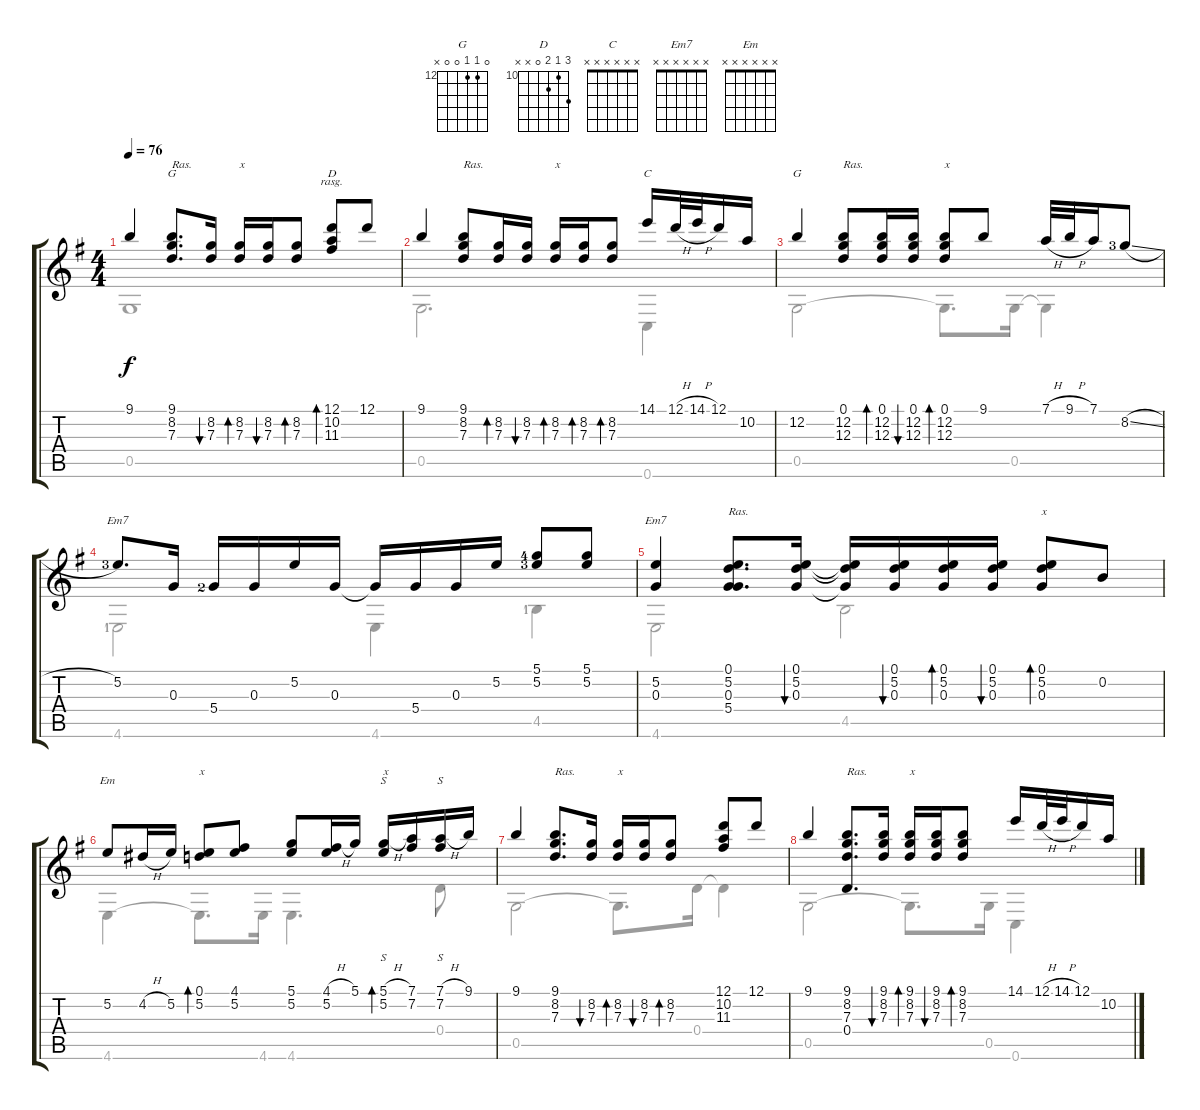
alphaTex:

\track "" {instrument acousticguitarsteel}
\staff {score tabs}
\tuning (D4 B3 G3 D3 G2 C2) {hide}
\chord ("G" 9 8 7 0 0 x) {firstfret 7}
\chord ("D" 12 10 11 0 x x) {firstfret 10}
\chord ("C" x x x x x x)
\chord ("G" 0 12 12 0 0 x) {firstfret 12}
\chord ("Em7" 0 5 0 5 4 4)
\chord ("Em7" x x x x x x)
\chord ("Em" x x x x x x)
\voice
\ts (4 4)
\tempo 76
\clef g2
\ks g
9.1.4{dy f} (9.1 8.2 7.3).8{d ch "G" txt "Ras."} (8.2 7.3).16{bu 60} (8.2 7.3).16{bd 60 txt "x"} (8.2 7.3).16{bu 60} (8.2 7.3).8{bd 60} (12.1 10.2 11.3).8{bd 120 ch "D" rasg ii} 12.1.8 |
9.1.4 (9.1 8.2 7.3).8{txt "Ras."} (8.2 7.3).16{bd 120} (8.2 7.3).16{bu 120} (8.2 7.3).16{bd 120 txt "x"} (8.2 7.3).16{bd 120} (8.2 7.3).8{bd 240} 14.1.16{ch "C"} 12.1{h}.32 14.1{h}.32 12.1.16 10.2.16 |
12.2.4{ch "G"} (0.1 12.2 12.3).8{txt "Ras."} (0.1 12.2 12.3).16{bd 120} (0.1 12.2 12.3).16{bu 120} (0.1 12.2 12.3).8{bd 240 txt "x"} 9.1.8 7.1{h}.32 9.1{h}.32 7.1.16 8.2{sl lf 4}.8 |
5.2{lf 4}.8{d ch "Em7"} 0.3.16 5.4{lf 3}.16 0.3.16 5.2.16 0.3.16 0.3{t}.16 5.4.16 0.3.16 5.2.16 (5.1{lf 5} 5.2{lf 4}).8 (5.1 5.2).8 |
(5.2 0.3).4{ch "Em7"} (0.1 5.2 0.3 5.4).8{d txt "Ras."} (0.1 5.2 0.3).16{bu 120} (0.1{t} 5.2{t} 0.3{t}).16 (0.1 5.2 0.3).16{bu 120} (0.1 5.2 0.3).16{bd 120} (0.1 5.2 0.3).16{bu 120} (0.1 5.2 0.3).8{bd 120 txt "x"} 0.2.8 |
5.2.8{ch "Em"} 4.2{h}.16 5.2.16 (0.1 5.2).8{bd 60 txt "x"} (4.1 5.2).8 (5.1 5.2).8 (4.1{h} 5.2).16 5.1.16 (5.1{h} 5.2).16{s bd 60 txt "x"} (7.1 7.2).16 (7.1{h} 7.2).16{s} 9.1.16 |
9.1.4 (9.1 8.2 7.3).8{d txt "Ras."} (8.2 7.3).16{bu 60} (8.2 7.3).16{bd 60 txt "x"} (8.2 7.3).16{bu 60} (8.2 7.3).8{bd 60} (12.1 10.2 11.3).8 12.1.8 |
9.1.4 (9.1 8.2 7.3 0.4).8{d txt "Ras."} (9.1 8.2 7.3).16{bu 240} (9.1 8.2 7.3).16{bd 240 txt "x"} (9.1 8.2 7.3).16{bu 240} (9.1 8.2 7.3).8{bd 120} 14.1.16 12.1{h}.32 14.1{h}.32 12.1.16 10.2.16
\voice
\clef g2
\ottava regular
\simile none
\ks g
0.5.1{dy f} |
0.5.2{d} 0.6.4 |
0.5.2 0.5{t}.8{d} 0.5.16 0.5{t}.4 |
4.6{lf 2}.2 4.6.4 4.5{lf 2}.4 |
4.6.2 4.5.2 |
4.6.4 4.6{t}.8{d} 4.6.16 4.6.4{d} 0.4.8 |
0.5.2 0.5{t}.8{d} 0.4.16 0.4{t}.4 |
0.5.2 0.5{t}.8{d} 0.5.16 0.6.4
